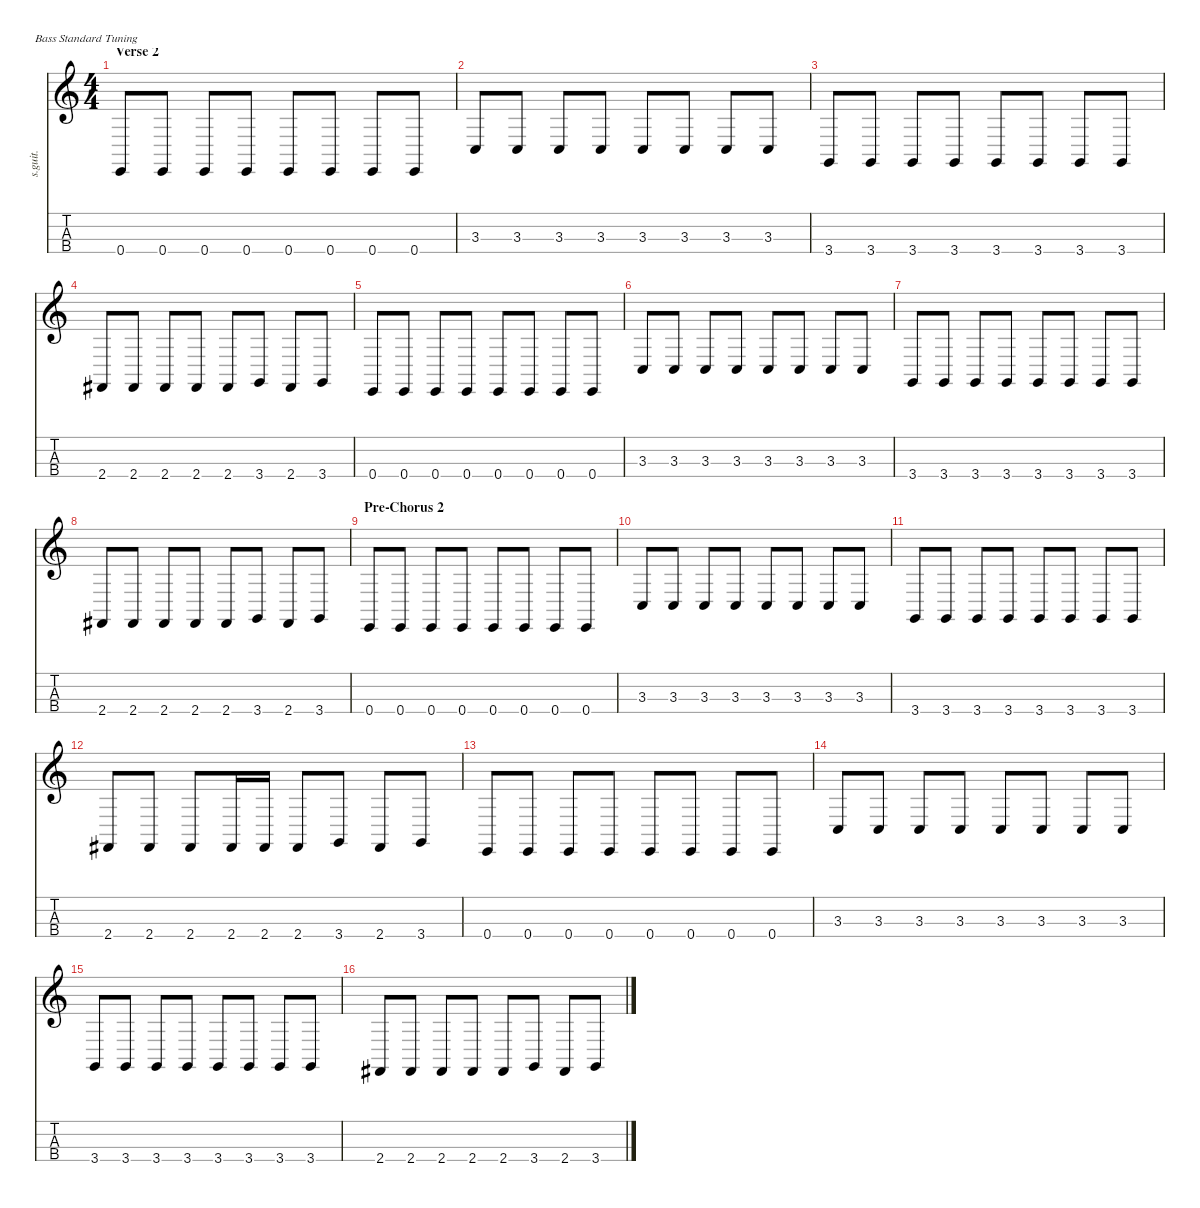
\defaultSystemsLayout 4
\hideDynamics
\bracketExtendMode nobrackets
\track ("Mike Hogan (Bass)" "s.guit.") {instrument electricbasspick}
\staff {score tabs}
\tuning (G2 D2 A1 E1)
\ts (4 4)
\section ("" "Verse 2")
\tempo (82 hide)
\clef g2
\ks c
0.4.8{lyrics (0 "") lyrics (1 "") lyrics (2 "") lyrics (3 "") lyrics (4 "") dy f} 0.4.8{lyrics (0 "") lyrics (1 "") lyrics (2 "") lyrics (3 "") lyrics (4 "")} 0.4.8{lyrics (0 "") lyrics (1 "") lyrics (2 "") lyrics (3 "") lyrics (4 "")} 0.4.8{lyrics (0 "") lyrics (1 "") lyrics (2 "") lyrics (3 "") lyrics (4 "")} 0.4.8{lyrics (0 "") lyrics (1 "") lyrics (2 "") lyrics (3 "") lyrics (4 "")} 0.4.8{lyrics (0 "") lyrics (1 "") lyrics (2 "") lyrics (3 "") lyrics (4 "")} 0.4.8{lyrics (0 "") lyrics (1 "") lyrics (2 "") lyrics (3 "") lyrics (4 "")} 0.4.8{lyrics (0 "") lyrics (1 "") lyrics (2 "") lyrics (3 "") lyrics (4 "")} |
3.3.8{lyrics (0 "") lyrics (1 "") lyrics (2 "") lyrics (3 "") lyrics (4 "")} 3.3.8{lyrics (0 "") lyrics (1 "") lyrics (2 "") lyrics (3 "") lyrics (4 "")} 3.3.8{lyrics (0 "") lyrics (1 "") lyrics (2 "") lyrics (3 "") lyrics (4 "")} 3.3.8{lyrics (0 "") lyrics (1 "") lyrics (2 "") lyrics (3 "") lyrics (4 "")} 3.3.8{lyrics (0 "") lyrics (1 "") lyrics (2 "") lyrics (3 "") lyrics (4 "")} 3.3.8{lyrics (0 "") lyrics (1 "") lyrics (2 "") lyrics (3 "") lyrics (4 "")} 3.3.8{lyrics (0 "") lyrics (1 "") lyrics (2 "") lyrics (3 "") lyrics (4 "")} 3.3.8{lyrics (0 "") lyrics (1 "") lyrics (2 "") lyrics (3 "") lyrics (4 "")} |
3.4.8{lyrics (0 "") lyrics (1 "") lyrics (2 "") lyrics (3 "") lyrics (4 "")} 3.4.8{lyrics (0 "") lyrics (1 "") lyrics (2 "") lyrics (3 "") lyrics (4 "")} 3.4.8{lyrics (0 "") lyrics (1 "") lyrics (2 "") lyrics (3 "") lyrics (4 "")} 3.4.8{lyrics (0 "") lyrics (1 "") lyrics (2 "") lyrics (3 "") lyrics (4 "")} 3.4.8{lyrics (0 "") lyrics (1 "") lyrics (2 "") lyrics (3 "") lyrics (4 "")} 3.4.8{lyrics (0 "") lyrics (1 "") lyrics (2 "") lyrics (3 "") lyrics (4 "")} 3.4.8{lyrics (0 "") lyrics (1 "") lyrics (2 "") lyrics (3 "") lyrics (4 "")} 3.4.8{lyrics (0 "") lyrics (1 "") lyrics (2 "") lyrics (3 "") lyrics (4 "")} |
2.4{acc #}.8{lyrics (0 "") lyrics (1 "") lyrics (2 "") lyrics (3 "") lyrics (4 "")} 2.4{acc #}.8{lyrics (0 "") lyrics (1 "") lyrics (2 "") lyrics (3 "") lyrics (4 "")} 2.4{acc #}.8{lyrics (0 "") lyrics (1 "") lyrics (2 "") lyrics (3 "") lyrics (4 "")} 2.4{acc #}.8{lyrics (0 "") lyrics (1 "") lyrics (2 "") lyrics (3 "") lyrics (4 "")} 2.4{acc #}.8{lyrics (0 "") lyrics (1 "") lyrics (2 "") lyrics (3 "") lyrics (4 "")} 3.4.8{lyrics (0 "") lyrics (1 "") lyrics (2 "") lyrics (3 "") lyrics (4 "")} 2.4{acc #}.8{lyrics (0 "") lyrics (1 "") lyrics (2 "") lyrics (3 "") lyrics (4 "")} 3.4.8{lyrics (0 "") lyrics (1 "") lyrics (2 "") lyrics (3 "") lyrics (4 "")} |
0.4.8{lyrics (0 "") lyrics (1 "") lyrics (2 "") lyrics (3 "") lyrics (4 "")} 0.4.8{lyrics (0 "") lyrics (1 "") lyrics (2 "") lyrics (3 "") lyrics (4 "")} 0.4.8{lyrics (0 "") lyrics (1 "") lyrics (2 "") lyrics (3 "") lyrics (4 "")} 0.4.8{lyrics (0 "") lyrics (1 "") lyrics (2 "") lyrics (3 "") lyrics (4 "")} 0.4.8{lyrics (0 "") lyrics (1 "") lyrics (2 "") lyrics (3 "") lyrics (4 "")} 0.4.8{lyrics (0 "") lyrics (1 "") lyrics (2 "") lyrics (3 "") lyrics (4 "")} 0.4.8{lyrics (0 "") lyrics (1 "") lyrics (2 "") lyrics (3 "") lyrics (4 "")} 0.4.8{lyrics (0 "") lyrics (1 "") lyrics (2 "") lyrics (3 "") lyrics (4 "")} |
3.3.8{lyrics (0 "") lyrics (1 "") lyrics (2 "") lyrics (3 "") lyrics (4 "")} 3.3.8{lyrics (0 "") lyrics (1 "") lyrics (2 "") lyrics (3 "") lyrics (4 "")} 3.3.8{lyrics (0 "") lyrics (1 "") lyrics (2 "") lyrics (3 "") lyrics (4 "")} 3.3.8{lyrics (0 "") lyrics (1 "") lyrics (2 "") lyrics (3 "") lyrics (4 "")} 3.3.8{lyrics (0 "") lyrics (1 "") lyrics (2 "") lyrics (3 "") lyrics (4 "")} 3.3.8{lyrics (0 "") lyrics (1 "") lyrics (2 "") lyrics (3 "") lyrics (4 "")} 3.3.8{lyrics (0 "") lyrics (1 "") lyrics (2 "") lyrics (3 "") lyrics (4 "")} 3.3.8{lyrics (0 "") lyrics (1 "") lyrics (2 "") lyrics (3 "") lyrics (4 "")} |
3.4.8{lyrics (0 "") lyrics (1 "") lyrics (2 "") lyrics (3 "") lyrics (4 "")} 3.4.8{lyrics (0 "") lyrics (1 "") lyrics (2 "") lyrics (3 "") lyrics (4 "")} 3.4.8{lyrics (0 "") lyrics (1 "") lyrics (2 "") lyrics (3 "") lyrics (4 "")} 3.4.8{lyrics (0 "") lyrics (1 "") lyrics (2 "") lyrics (3 "") lyrics (4 "")} 3.4.8{lyrics (0 "") lyrics (1 "") lyrics (2 "") lyrics (3 "") lyrics (4 "")} 3.4.8{lyrics (0 "") lyrics (1 "") lyrics (2 "") lyrics (3 "") lyrics (4 "")} 3.4.8{lyrics (0 "") lyrics (1 "") lyrics (2 "") lyrics (3 "") lyrics (4 "")} 3.4.8{lyrics (0 "") lyrics (1 "") lyrics (2 "") lyrics (3 "") lyrics (4 "")} |
2.4{acc #}.8{lyrics (0 "") lyrics (1 "") lyrics (2 "") lyrics (3 "") lyrics (4 "")} 2.4{acc #}.8{lyrics (0 "") lyrics (1 "") lyrics (2 "") lyrics (3 "") lyrics (4 "")} 2.4{acc #}.8{lyrics (0 "") lyrics (1 "") lyrics (2 "") lyrics (3 "") lyrics (4 "")} 2.4{acc #}.8{lyrics (0 "") lyrics (1 "") lyrics (2 "") lyrics (3 "") lyrics (4 "")} 2.4{acc #}.8{lyrics (0 "") lyrics (1 "") lyrics (2 "") lyrics (3 "") lyrics (4 "")} 3.4.8{lyrics (0 "") lyrics (1 "") lyrics (2 "") lyrics (3 "") lyrics (4 "")} 2.4{acc #}.8{lyrics (0 "") lyrics (1 "") lyrics (2 "") lyrics (3 "") lyrics (4 "")} 3.4.8{lyrics (0 "") lyrics (1 "") lyrics (2 "") lyrics (3 "") lyrics (4 "")} |
\section ("" "Pre-Chorus 2")
0.4.8{lyrics (0 "") lyrics (1 "") lyrics (2 "") lyrics (3 "") lyrics (4 "")} 0.4.8{lyrics (0 "") lyrics (1 "") lyrics (2 "") lyrics (3 "") lyrics (4 "")} 0.4.8{lyrics (0 "") lyrics (1 "") lyrics (2 "") lyrics (3 "") lyrics (4 "")} 0.4.8{lyrics (0 "") lyrics (1 "") lyrics (2 "") lyrics (3 "") lyrics (4 "")} 0.4.8{lyrics (0 "") lyrics (1 "") lyrics (2 "") lyrics (3 "") lyrics (4 "")} 0.4.8{lyrics (0 "") lyrics (1 "") lyrics (2 "") lyrics (3 "") lyrics (4 "")} 0.4.8{lyrics (0 "") lyrics (1 "") lyrics (2 "") lyrics (3 "") lyrics (4 "")} 0.4.8{lyrics (0 "") lyrics (1 "") lyrics (2 "") lyrics (3 "") lyrics (4 "")} |
3.3.8{lyrics (0 "") lyrics (1 "") lyrics (2 "") lyrics (3 "") lyrics (4 "")} 3.3.8{lyrics (0 "") lyrics (1 "") lyrics (2 "") lyrics (3 "") lyrics (4 "")} 3.3.8{lyrics (0 "") lyrics (1 "") lyrics (2 "") lyrics (3 "") lyrics (4 "")} 3.3.8{lyrics (0 "") lyrics (1 "") lyrics (2 "") lyrics (3 "") lyrics (4 "")} 3.3.8{lyrics (0 "") lyrics (1 "") lyrics (2 "") lyrics (3 "") lyrics (4 "")} 3.3.8{lyrics (0 "") lyrics (1 "") lyrics (2 "") lyrics (3 "") lyrics (4 "")} 3.3.8{lyrics (0 "") lyrics (1 "") lyrics (2 "") lyrics (3 "") lyrics (4 "")} 3.3.8{lyrics (0 "") lyrics (1 "") lyrics (2 "") lyrics (3 "") lyrics (4 "")} |
3.4.8{lyrics (0 "") lyrics (1 "") lyrics (2 "") lyrics (3 "") lyrics (4 "")} 3.4.8{lyrics (0 "") lyrics (1 "") lyrics (2 "") lyrics (3 "") lyrics (4 "")} 3.4.8{lyrics (0 "") lyrics (1 "") lyrics (2 "") lyrics (3 "") lyrics (4 "")} 3.4.8{lyrics (0 "") lyrics (1 "") lyrics (2 "") lyrics (3 "") lyrics (4 "")} 3.4.8{lyrics (0 "") lyrics (1 "") lyrics (2 "") lyrics (3 "") lyrics (4 "")} 3.4.8{lyrics (0 "") lyrics (1 "") lyrics (2 "") lyrics (3 "") lyrics (4 "")} 3.4.8{lyrics (0 "") lyrics (1 "") lyrics (2 "") lyrics (3 "") lyrics (4 "")} 3.4.8{lyrics (0 "") lyrics (1 "") lyrics (2 "") lyrics (3 "") lyrics (4 "")} |
2.4{acc #}.8{lyrics (0 "") lyrics (1 "") lyrics (2 "") lyrics (3 "") lyrics (4 "")} 2.4{acc #}.8{lyrics (0 "") lyrics (1 "") lyrics (2 "") lyrics (3 "") lyrics (4 "")} 2.4{acc #}.8{lyrics (0 "") lyrics (1 "") lyrics (2 "") lyrics (3 "") lyrics (4 "")} 2.4{acc #}.16{lyrics (0 "") lyrics (1 "") lyrics (2 "") lyrics (3 "") lyrics (4 "")} 2.4{acc #}.16{lyrics (0 "") lyrics (1 "") lyrics (2 "") lyrics (3 "") lyrics (4 "")} 2.4{acc #}.8{lyrics (0 "") lyrics (1 "") lyrics (2 "") lyrics (3 "") lyrics (4 "")} 3.4.8{lyrics (0 "") lyrics (1 "") lyrics (2 "") lyrics (3 "") lyrics (4 "")} 2.4{acc #}.8{lyrics (0 "") lyrics (1 "") lyrics (2 "") lyrics (3 "") lyrics (4 "")} 3.4.8{lyrics (0 "") lyrics (1 "") lyrics (2 "") lyrics (3 "") lyrics (4 "")} |
0.4.8{lyrics (0 "") lyrics (1 "") lyrics (2 "") lyrics (3 "") lyrics (4 "")} 0.4.8{lyrics (0 "") lyrics (1 "") lyrics (2 "") lyrics (3 "") lyrics (4 "")} 0.4.8{lyrics (0 "") lyrics (1 "") lyrics (2 "") lyrics (3 "") lyrics (4 "")} 0.4.8{lyrics (0 "") lyrics (1 "") lyrics (2 "") lyrics (3 "") lyrics (4 "")} 0.4.8{lyrics (0 "") lyrics (1 "") lyrics (2 "") lyrics (3 "") lyrics (4 "")} 0.4.8{lyrics (0 "") lyrics (1 "") lyrics (2 "") lyrics (3 "") lyrics (4 "")} 0.4.8{lyrics (0 "") lyrics (1 "") lyrics (2 "") lyrics (3 "") lyrics (4 "")} 0.4.8{lyrics (0 "") lyrics (1 "") lyrics (2 "") lyrics (3 "") lyrics (4 "")} |
3.3.8{lyrics (0 "") lyrics (1 "") lyrics (2 "") lyrics (3 "") lyrics (4 "")} 3.3.8{lyrics (0 "") lyrics (1 "") lyrics (2 "") lyrics (3 "") lyrics (4 "")} 3.3.8{lyrics (0 "") lyrics (1 "") lyrics (2 "") lyrics (3 "") lyrics (4 "")} 3.3.8{lyrics (0 "") lyrics (1 "") lyrics (2 "") lyrics (3 "") lyrics (4 "")} 3.3.8{lyrics (0 "") lyrics (1 "") lyrics (2 "") lyrics (3 "") lyrics (4 "")} 3.3.8{lyrics (0 "") lyrics (1 "") lyrics (2 "") lyrics (3 "") lyrics (4 "")} 3.3.8{lyrics (0 "") lyrics (1 "") lyrics (2 "") lyrics (3 "") lyrics (4 "")} 3.3.8{lyrics (0 "") lyrics (1 "") lyrics (2 "") lyrics (3 "") lyrics (4 "")} |
3.4.8{lyrics (0 "") lyrics (1 "") lyrics (2 "") lyrics (3 "") lyrics (4 "")} 3.4.8{lyrics (0 "") lyrics (1 "") lyrics (2 "") lyrics (3 "") lyrics (4 "")} 3.4.8{lyrics (0 "") lyrics (1 "") lyrics (2 "") lyrics (3 "") lyrics (4 "")} 3.4.8{lyrics (0 "") lyrics (1 "") lyrics (2 "") lyrics (3 "") lyrics (4 "")} 3.4.8{lyrics (0 "") lyrics (1 "") lyrics (2 "") lyrics (3 "") lyrics (4 "")} 3.4.8{lyrics (0 "") lyrics (1 "") lyrics (2 "") lyrics (3 "") lyrics (4 "")} 3.4.8{lyrics (0 "") lyrics (1 "") lyrics (2 "") lyrics (3 "") lyrics (4 "")} 3.4.8{lyrics (0 "") lyrics (1 "") lyrics (2 "") lyrics (3 "") lyrics (4 "")} |
2.4{acc #}.8{lyrics (0 "") lyrics (1 "") lyrics (2 "") lyrics (3 "") lyrics (4 "")} 2.4{acc #}.8{lyrics (0 "") lyrics (1 "") lyrics (2 "") lyrics (3 "") lyrics (4 "")} 2.4{acc #}.8{lyrics (0 "") lyrics (1 "") lyrics (2 "") lyrics (3 "") lyrics (4 "")} 2.4{acc #}.8{lyrics (0 "") lyrics (1 "") lyrics (2 "") lyrics (3 "") lyrics (4 "")} 2.4{acc #}.8{lyrics (0 "") lyrics (1 "") lyrics (2 "") lyrics (3 "") lyrics (4 "")} 3.4.8{lyrics (0 "") lyrics (1 "") lyrics (2 "") lyrics (3 "") lyrics (4 "")} 2.4{acc #}.8{lyrics (0 "") lyrics (1 "") lyrics (2 "") lyrics (3 "") lyrics (4 "")} 3.4.8{lyrics (0 "") lyrics (1 "") lyrics (2 "") lyrics (3 "") lyrics (4 "")}
